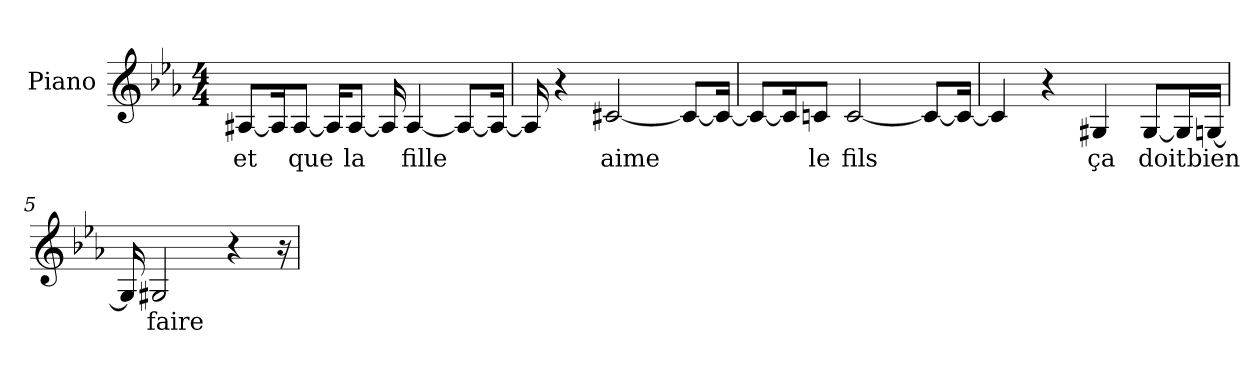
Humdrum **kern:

**kern	**text
*part1	*part1
*staff1	*staff1
*I"Piano	*
*I'Pno	*
*clefG2	*
*k[b-e-a-]	*
*c:	*
*M4/4	*
*MM120	*
=1	=1
[8A#/L	et
16A#/K]	.
[8A#/J	que
16A#/KL]	.
[8A#/J	la
16A#]	.
[4A#	fille
8A#/L_	.
16A#/Jk_	.
=2	=2
16A#]	.
4r	.
[2c#	aime
8c#/L_	.
16c#/Jk_	.
=3	=3
8c#/L_	.
16c#/K]	.
8c/J	le
[2c	fils
8c/L_	.
16c/Jk_	.
=4	=4
4c]	.
4r	.
4G#	ça
[8G#/L	doit
16G#/L]	.
[16G/JJ	bien
=5	=5
16G]	.
2G#	faire
4r	.
16r	.
=	=
*-	*-
